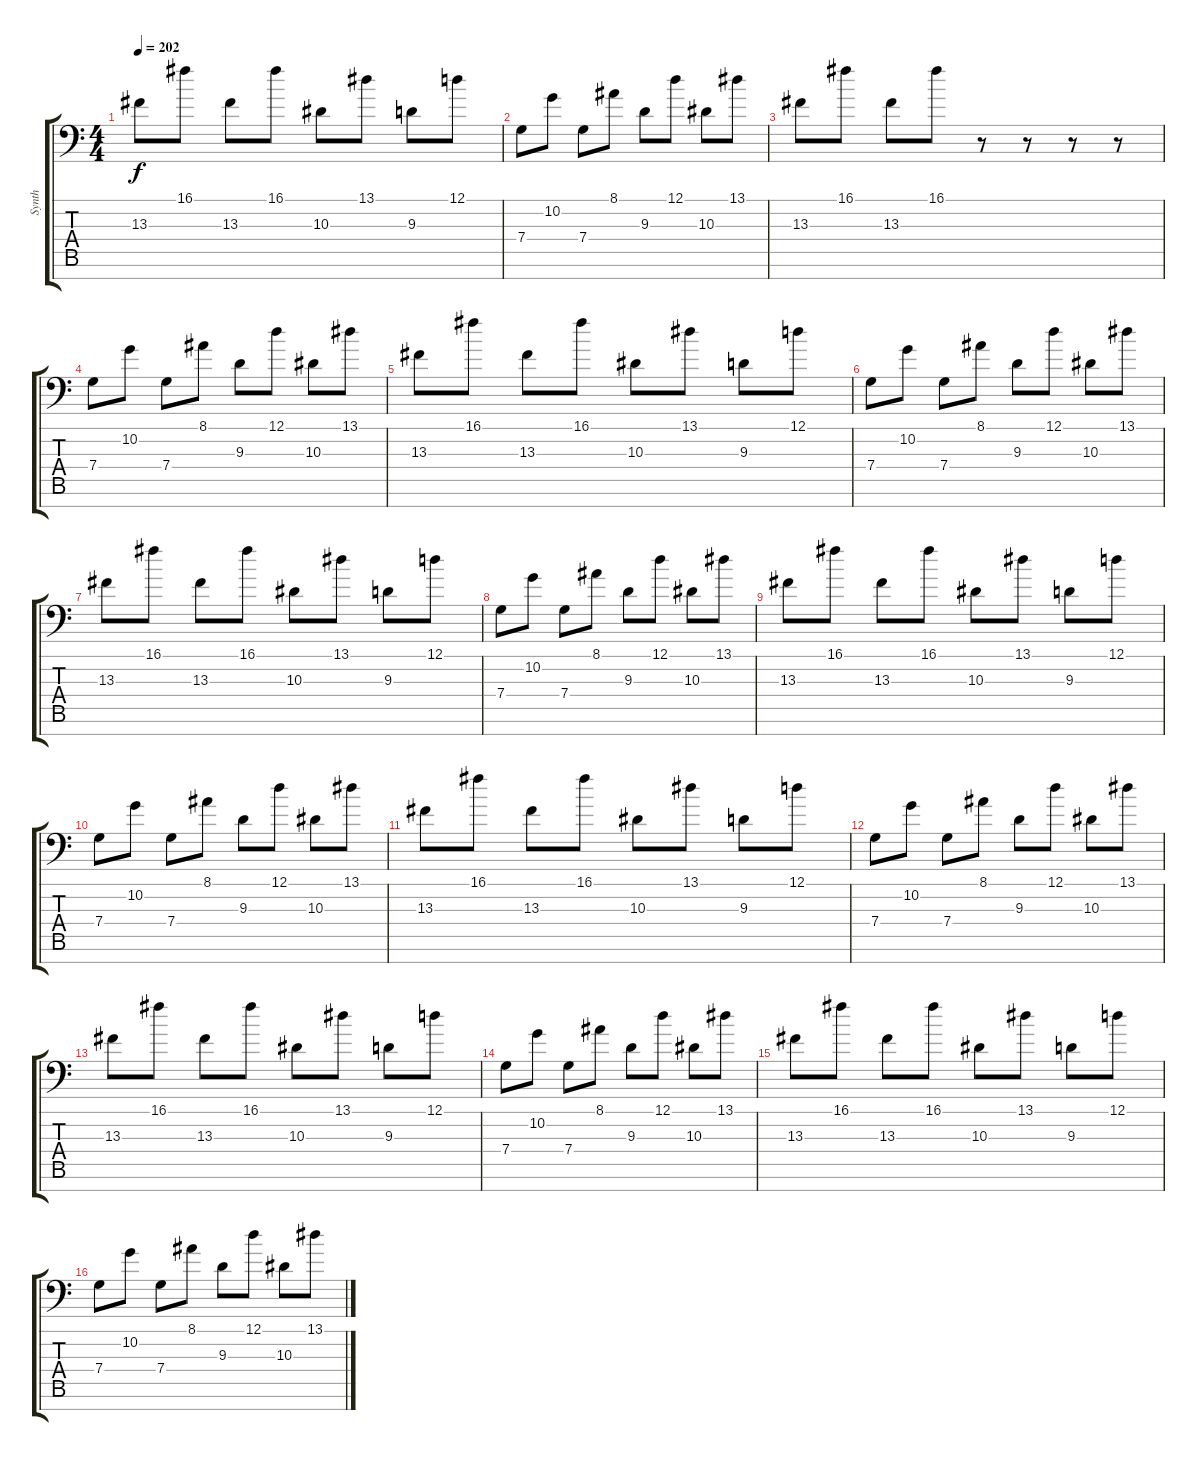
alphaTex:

\track ("Synth " "Synth ") {instrument lead1square}
\staff {score tabs}
\tuning (D4 A3 F3 C3 G2 D2 G1) {hide}
\ts (4 4)
\tempo 202
\clef f4
\ks c
13.3.8{dy f} 16.1.8 13.3.8 16.1.8 10.3.8 13.1.8 9.3.8 12.1.8 |
7.4.8 10.2.8 7.4.8 8.1.8 9.3.8 12.1.8 10.3.8 13.1.8 |
13.3.8 16.1.8 13.3.8 16.1.8 r.8 r.8 r.8 r.8 |
7.4.8 10.2.8 7.4.8 8.1.8 9.3.8 12.1.8 10.3.8 13.1.8 |
13.3.8 16.1.8 13.3.8 16.1.8 10.3.8 13.1.8 9.3.8 12.1.8 |
7.4.8 10.2.8 7.4.8 8.1.8 9.3.8 12.1.8 10.3.8 13.1.8 |
13.3.8 16.1.8 13.3.8 16.1.8 10.3.8 13.1.8 9.3.8 12.1.8 |
7.4.8 10.2.8 7.4.8 8.1.8 9.3.8 12.1.8 10.3.8 13.1.8 |
13.3.8 16.1.8 13.3.8 16.1.8 10.3.8 13.1.8 9.3.8 12.1.8 |
7.4.8 10.2.8 7.4.8 8.1.8 9.3.8 12.1.8 10.3.8 13.1.8 |
13.3.8 16.1.8 13.3.8 16.1.8 10.3.8 13.1.8 9.3.8 12.1.8 |
7.4.8 10.2.8 7.4.8 8.1.8 9.3.8 12.1.8 10.3.8 13.1.8 |
13.3.8 16.1.8 13.3.8 16.1.8 10.3.8 13.1.8 9.3.8 12.1.8 |
7.4.8 10.2.8 7.4.8 8.1.8 9.3.8 12.1.8 10.3.8 13.1.8 |
13.3.8 16.1.8 13.3.8 16.1.8 10.3.8 13.1.8 9.3.8 12.1.8 |
7.4.8 10.2.8 7.4.8 8.1.8 9.3.8 12.1.8 10.3.8 13.1.8
